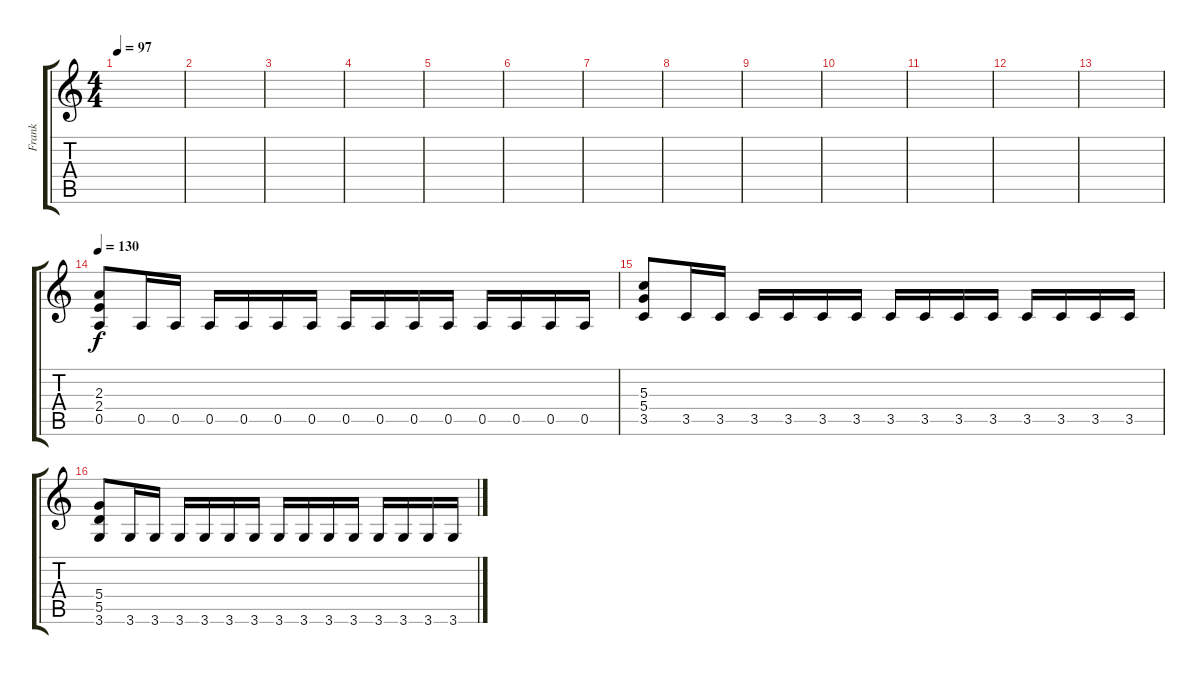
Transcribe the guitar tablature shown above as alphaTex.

\track ("Frank" "Frank") {instrument distortionguitar}
\staff {score tabs}
\tuning (E4 B3 G3 D3 A2 E2) {hide}
\ts (4 4)
\tempo 97
\clef g2
\ks c
|
|
|
|
|
|
|
|
|
|
|
|
|
\tempo 200
\tempo 130
(2.3 2.4 0.5).8 0.5.16 0.5.16 0.5.16 0.5.16 0.5.16 0.5.16 0.5.16 0.5.16 0.5.16 0.5.16 0.5.16 0.5.16 0.5.16 0.5.16 |
(5.3 5.4 3.5).8 3.5.16 3.5.16 3.5.16 3.5.16 3.5.16 3.5.16 3.5.16 3.5.16 3.5.16 3.5.16 3.5.16 3.5.16 3.5.16 3.5.16 |
(5.4 5.5 3.6).8 3.6.16 3.6.16 3.6.16 3.6.16 3.6.16 3.6.16 3.6.16 3.6.16 3.6.16 3.6.16 3.6.16 3.6.16 3.6.16 3.6.16
